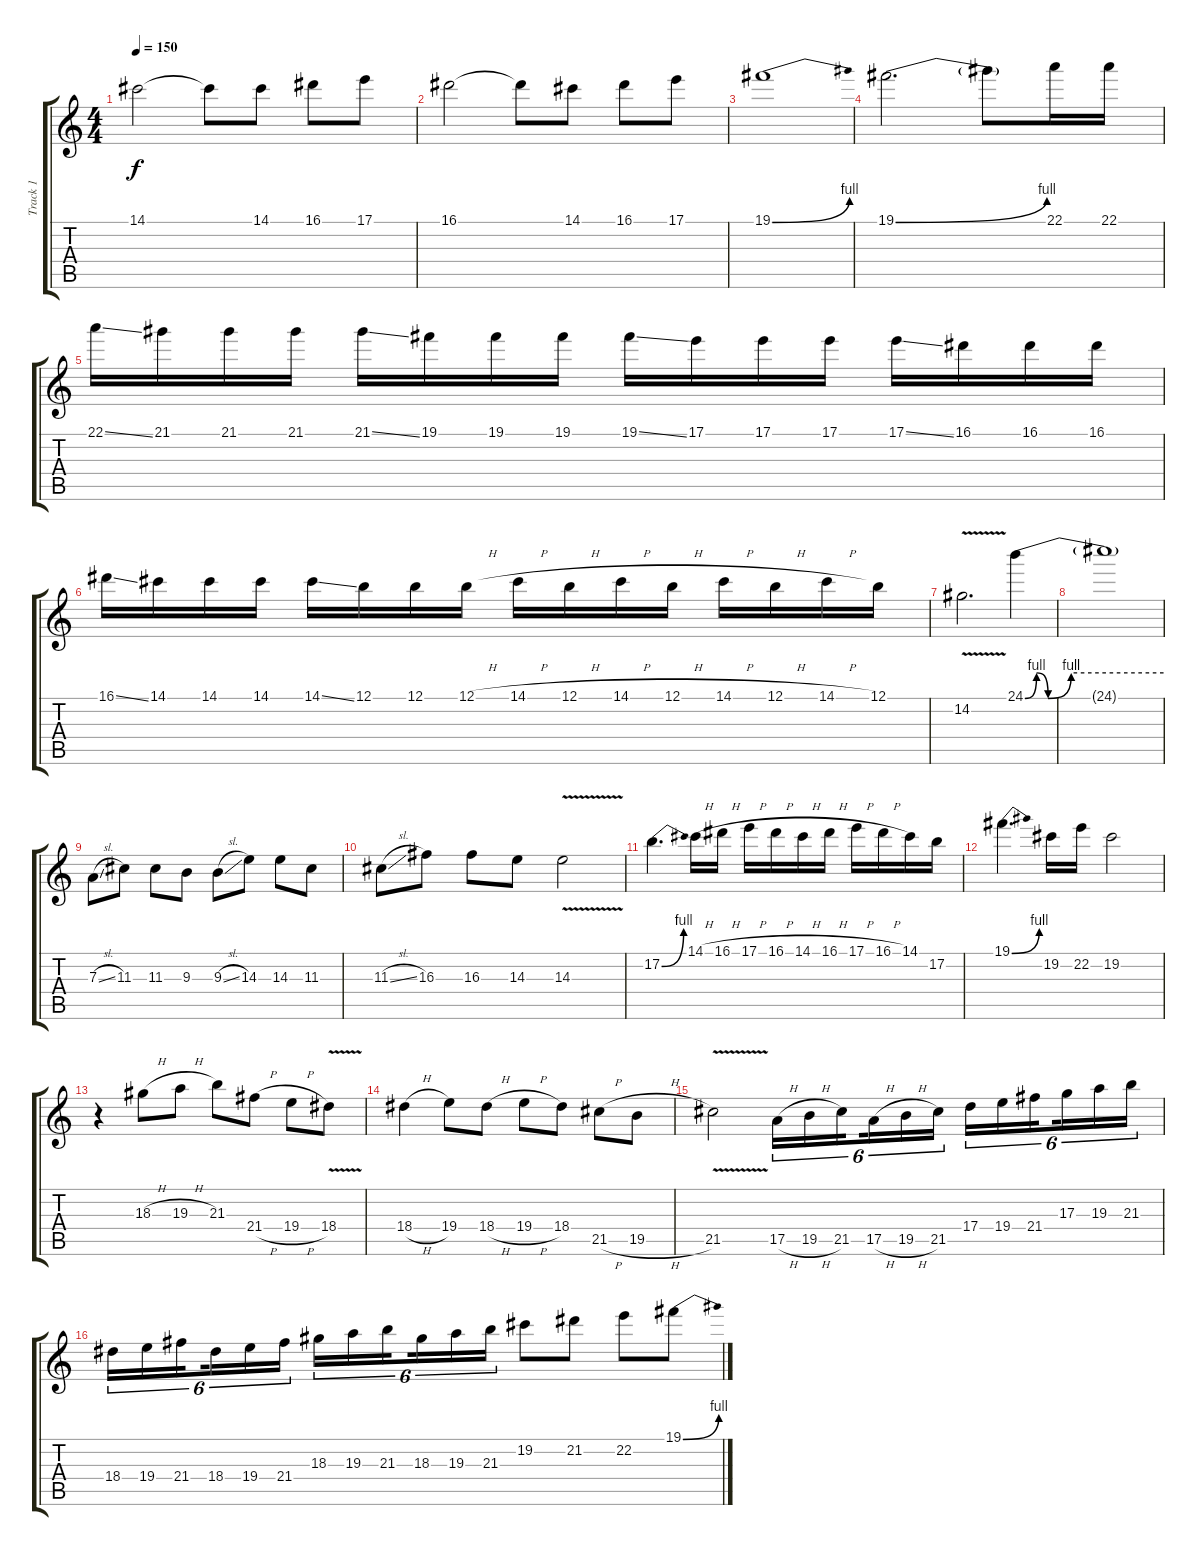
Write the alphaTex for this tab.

\track ("Track 1" "Track 1") {instrument distortionguitar}
\staff {score tabs}
\tuning (B3 Gb3 D3 A2 E2 B1) {hide}
\ts (4 4)
\tempo 150
\clef g2
\ks c
14.1.2{dy f} 14.1{t}.8 14.1.8 16.1.8 17.1.8 |
16.1.2 16.1{t}.8 14.1.8 16.1.8 17.1.8 |
19.1{be (bend 0 0 60 4)}.1 |
19.1{be (bend 0 0 60 4)}.2{d} 19.1{t}.8 22.1.16 22.1.16 |
22.1{ss}.16 21.1.16 21.1.16 21.1.16 21.1{ss}.16 19.1.16 19.1.16 19.1.16 19.1{ss}.16 17.1.16 17.1.16 17.1.16 17.1{ss}.16 16.1.16 16.1.16 16.1.16 |
16.1{ss}.16 14.1.16 14.1.16 14.1.16 14.1{ss}.16 12.1.16 12.1.16 12.1{h}.16 14.1{h}.16 12.1{h}.16 14.1{h}.16 12.1{h}.16 14.1{h}.16 12.1{h}.16 14.1{h}.16 12.1.16 |
14.2{v}.2{d} 24.1{be (custom 0 0 5 4 10 0 20 4 60 4)}.4 |
24.1{t}.1 |
7.3{sl}.8{instrument distortionguitar} 11.3.8 11.3.8 9.3.8 9.3{sl}.8 14.3.8 14.3.8 11.3.8 |
11.3{sl}.8 16.3.8 16.3.8 14.3.8 14.3{v}.2 |
17.2{be (bend 0 0 60 4)}.4{d} 14.1{h}.16 16.1{h}.16 17.1{h}.16 16.1{h}.16 14.1{h}.16 16.1{h}.16 17.1{h}.16 16.1{h}.16 14.1.16 17.2.16 |
19.1{be (bend 0 0 60 4)}.4{d} 19.2.16 22.2.16 19.2.2 |
r.4 18.3{h}.8 19.3{h}.8 21.3.8 21.4{h}.8 19.4{h}.8 18.4{v}.8 |
18.4{h}.4 19.4.8 18.4{h}.8 19.4{h}.8 18.4.8 21.5{h}.8 19.5{h}.8 |
21.5{v}.2 17.5{h}.16{tu (6 4)} 19.5{h}.16{tu (6 4)} 21.5.16{tu (6 4) beam splitsecondary} 17.5{h}.16{tu (6 4)} 19.5{h}.16{tu (6 4)} 21.5.16{tu (6 4)} 17.4.16{tu (6 4)} 19.4.16{tu (6 4)} 21.4.16{tu (6 4) beam splitsecondary} 17.3.16{tu (6 4)} 19.3.16{tu (6 4)} 21.3.16{tu (6 4)} |
18.4.16{tu (6 4)} 19.4.16{tu (6 4)} 21.4.16{tu (6 4) beam splitsecondary} 18.4.16{tu (6 4)} 19.4.16{tu (6 4)} 21.4.16{tu (6 4)} 18.3.16{tu (6 4)} 19.3.16{tu (6 4)} 21.3.16{tu (6 4) beam splitsecondary} 18.3.16{tu (6 4)} 19.3.16{tu (6 4)} 21.3.16{tu (6 4)} 19.2.8 21.2.8 22.2.8 19.1{be (bend 0 0 60 4)}.8
